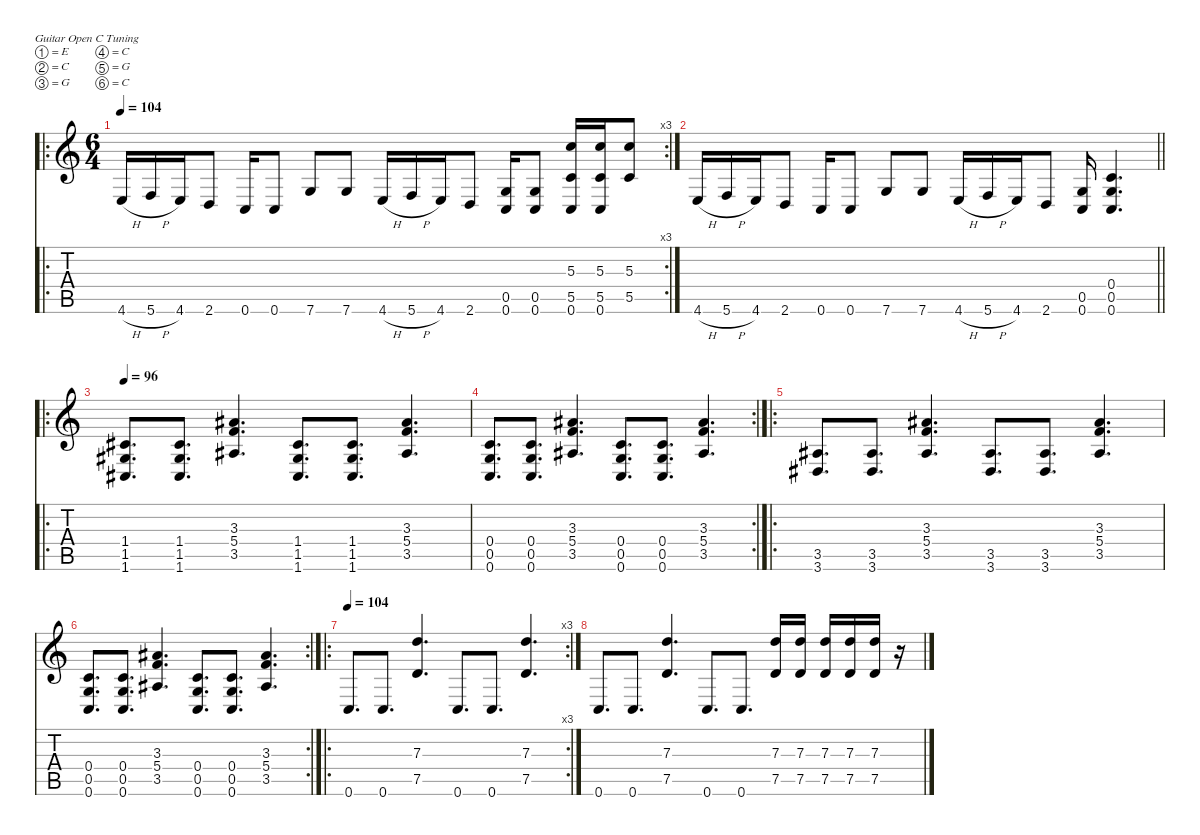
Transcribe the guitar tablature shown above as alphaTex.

\defaultSystemsLayout 4
\hideDynamics
\bracketExtendMode nobrackets
\singleTrackTrackNamePolicy hidden
\multiTrackTrackNamePolicy hidden
\firstSystemTrackNameMode fullname
\firstSystemTrackNameOrientation horizontal
\otherSystemsTrackNameOrientation horizontal
\track ("Guitar 1" "dist.guit.") {instrument distortionguitar}
\staff {score tabs}
\tuning (E4 C4 G3 C3 G2 C2)
\ro
\rc 3
\ts (6 4)
\tempo 104
\clef g2
\ks c
4.6{h}.16{dy f beam Up} 5.6{h}.16{beam Up} 4.6.16{beam Up} 2.6.8{beam Up} 0.6.16{beam Up} 0.6.8{beam Up} 7.6.8{beam Up} 7.6.8{beam Up} 4.6{h}.16{beam Up} 5.6{h}.16{beam Up} 4.6.16{beam Up} 2.6.8{beam Up} (0.5 0.6).16{beam Up} (0.5 0.6).8{beam Up} (5.3 5.5 0.6).16{beam Up} (5.3 5.5 0.6).16{beam Up} (5.3 5.5).8{beam Up} |
\barLineRight lightlight
4.6{h}.16{beam Up} 5.6{h}.16{beam Up} 4.6.16{beam Up} 2.6.8{beam Up} 0.6.16{beam Up} 0.6.8{beam Up} 7.6.8{beam Up} 7.6.8{beam Up} 4.6{h}.16{beam Up} 5.6{h}.16{beam Up} 4.6.16{beam Up} 2.6.8{beam Up} (0.5 0.6).16{beam Up} (0.4 0.5 0.6).4{d beam Up} |
\ro
\tempo 96
(1.4{acc #} 1.5{acc #} 1.6{acc #}).8{d instrument distortionguitar beam Up} (1.4{acc #} 1.5{acc #} 1.6{acc #}).8{d beam Up} (3.3{acc #} 3.5{acc #} 5.4).4{d beam Up} (1.4{acc #} 1.5{acc #} 1.6{acc #}).8{d beam Up} (1.4{acc #} 1.5{acc #} 1.6{acc #}).8{d beam Up} (3.3{acc #} 3.5{acc #} 5.4).4{d beam Up} |
\rc 2
(0.4 0.5 0.6).8{d beam Up} (0.4 0.5 0.6).8{d beam Up} (3.3{acc #} 3.5{acc #} 5.4).4{d beam Up} (0.4 0.5 0.6).8{d beam Up} (0.4 0.5 0.6).8{d beam Up} (3.3{acc #} 3.5{acc #} 5.4).4{d beam Up} |
\ro
(3.5{acc #} 3.6{acc #}).8{d beam Up} (3.5{acc #} 3.6{acc #}).8{d beam Up} (3.3{acc #} 3.5{acc #} 5.4).4{d beam Up} (3.5{acc #} 3.6{acc #}).8{d beam Up} (3.5{acc #} 3.6{acc #}).8{d beam Up} (3.3{acc #} 3.5{acc #} 5.4).4{d beam Up} |
\rc 2
(0.4 0.5 0.6).8{d beam Up} (0.4 0.5 0.6).8{d beam Up} (3.3{acc #} 3.5{acc #} 5.4).4{d beam Up} (0.4 0.5 0.6).8{d beam Up} (0.4 0.5 0.6).8{d beam Up} (3.3{acc #} 3.5{acc #} 5.4).4{d beam Up} |
\ro
\rc 3
\tempo 104
0.6.8{d beam Up} 0.6.8{d beam Up} (7.3 7.5).4{d beam Up} 0.6.8{d beam Up} 0.6.8{d beam Up} (7.3 7.5).4{d beam Up} |
0.6.8{d beam Up} 0.6.8{d beam Up} (7.3 7.5).4{d beam Up} 0.6.8{d beam Up} 0.6.8{d beam Up} (7.3 7.5).16{beam Up} (7.3 7.5).16{beam Up} (7.3 7.5).16{beam Up} (7.3 7.5).16{beam Up} (7.3 7.5).16{beam Up} r.16{beam Up}
